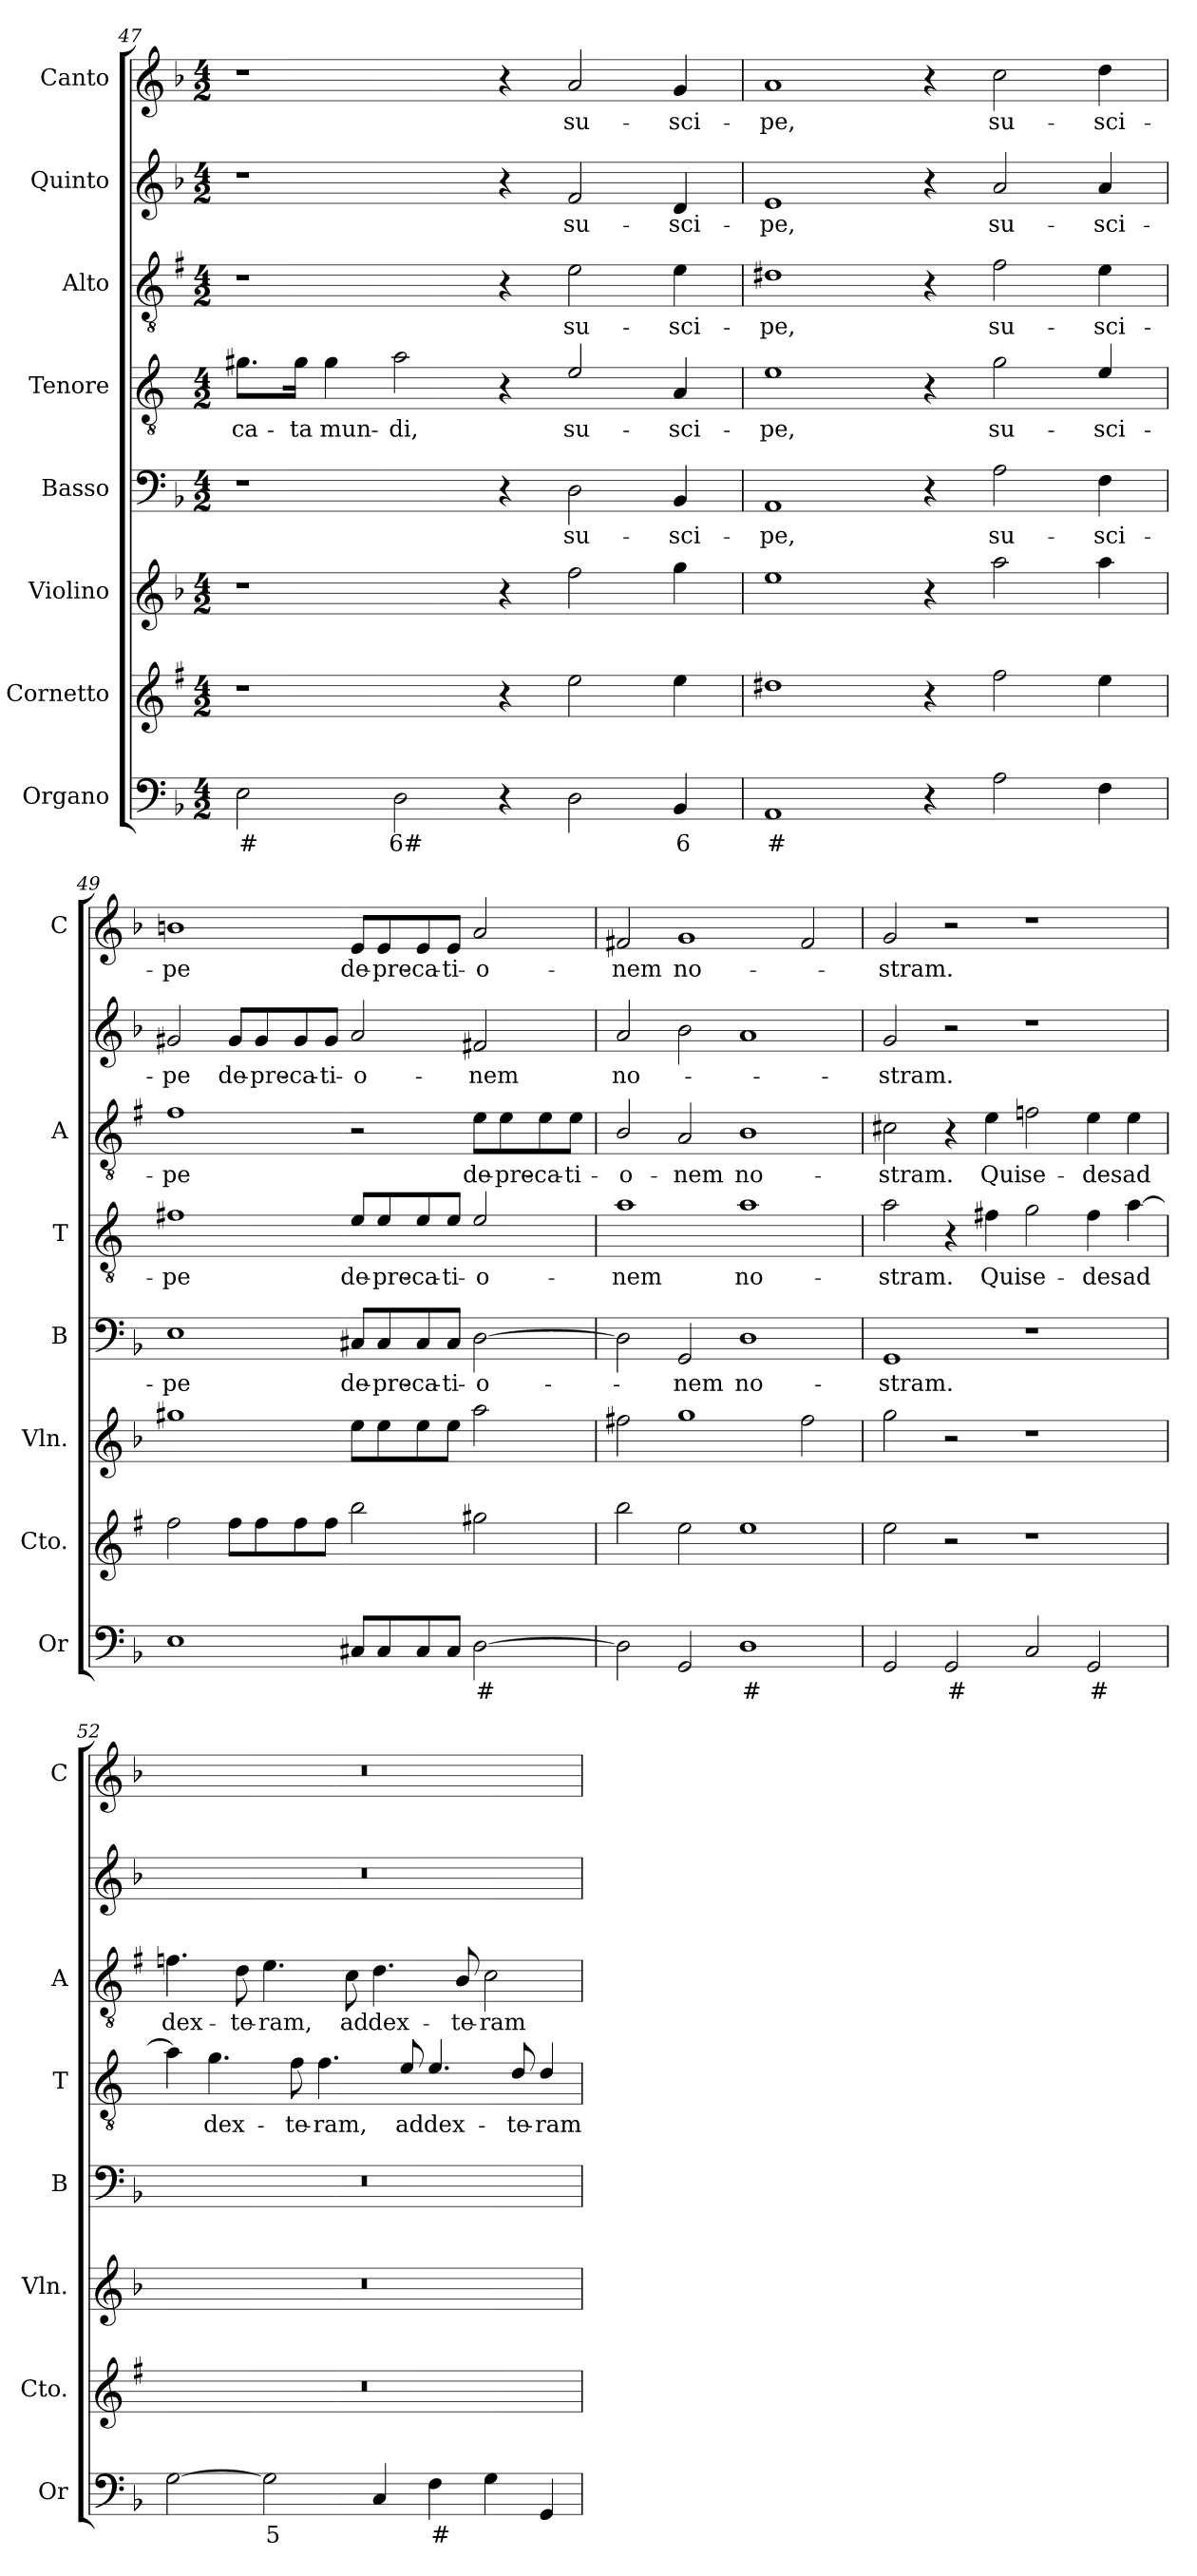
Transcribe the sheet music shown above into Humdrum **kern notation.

**kern	**text	**kern	**kern	**kern	**text	**kern	**text	**kern	**text	**kern	**text	**kern	**text
*part8	*part8	*part7	*part6	*part5	*part5	*part4	*part4	*part3	*part3	*part2	*part2	*part1	*part1
*staff8	*staff8	*staff7	*staff6	*staff5	*staff5	*staff4	*staff4	*staff3	*staff3	*staff2	*staff2	*staff1	*staff1
*I"Organo	*	*I"Cornetto	*I"Violino	*I"Basso	*	*I"Tenore	*	*I"Alto	*	*I"Quinto	*	*I"Canto	*
*I'Or	*	*I'Cto.	*I'Vln.	*I'B	*	*I'T	*	*I'A	*	*	*	*I'C	*
*clefF4	*	*clefG2	*clefG2	*clefF4	*	*clefGv2	*	*clefGv2	*	*clefG2	*	*clefG2	*
*	*	*ITrd1c2	*	*	*	*ITrd4c7	*	*ITrd1c2	*	*	*	*	*
*k[b-]	*	*k[b-]	*k[b-]	*k[b-]	*	*k[b-]	*	*k[b-]	*	*k[b-]	*	*k[b-]	*
*F:	*	*F:	*F:	*F:	*	*F:	*	*F:	*	*F:	*	*F:	*
*M4/2	*	*M4/2	*M4/2	*M4/2	*	*M4/2	*	*M4/2	*	*M4/2	*	*M4/2	*
=47	=47	=47	=47	=47	=47	=47	=47	=47	=47	=47	=47	=47	=47
!	!LO:LY:b	!	!	!	!	!	!LO:LY:b	!	!	!	!	!	!
2E\	#	1r	1r	1r	.	8.c#X\L	-ca-	1r	.	1r	.	1r	.
!	!	!	!	!	!	!	!LO:LY:b	!	!	!	!	!	!
.	.	.	.	.	.	16c#\Jk	-ta	.	.	.	.	.	.
!	!	!	!	!	!	!	!LO:LY:b	!	!	!	!	!	!
.	.	.	.	.	.	4c#\	mun-	.	.	.	.	.	.
!	!LO:LY:b	!	!	!	!	!	!LO:LY:b	!	!	!	!	!	!
2D\	6#	.	.	.	.	2d\	-di,	.	.	.	.	.	.
4r	.	4r	4r	4r	.	4r	.	4r	.	4r	.	4r	.
!	!	!	!	!	!LO:LY:b	!	!LO:LY:b	!	!LO:LY:b	!	!LO:LY:b	!	!LO:LY:b
2D\	.	2dd\	2ff\	2D\	su-	2A/	su-	2d\	su-	2f/	su-	2a/	su-
!	!LO:LY:b	!	!	!	!LO:LY:b	!	!LO:LY:b	!	!LO:LY:b	!	!LO:LY:b	!	!LO:LY:b
4BB-/	6	4dd\	4gg\	4BB-/	-sci-	4D/	-sci-	4d\	-sci-	4d/	-sci-	4g/	-sci-
!!LO:LB:g=z
=48	=48	=48	=48	=48	=48	=48	=48	=48	=48	=48	=48	=48	=48
!	!LO:LY:b	!	!	!	!LO:LY:b	!	!LO:LY:b	!	!LO:LY:b	!	!LO:LY:b	!	!LO:LY:b
1AA	#	1cc#X	1ee	1AA	-pe,	1A	-pe,	1c#X	-pe,	1e	-pe,	1a	-pe,
4r	.	4r	4r	4r	.	4r	.	4r	.	4r	.	4r	.
!	!	!	!	!	!LO:LY:b	!	!LO:LY:b	!	!LO:LY:b	!	!LO:LY:b	!	!LO:LY:b
2A\	.	2ee\	2aa\	2A\	su-	2c\	su-	2e\	su-	2a/	su-	2cc\	su-
!	!	!	!	!	!LO:LY:b	!	!LO:LY:b	!	!LO:LY:b	!	!LO:LY:b	!	!LO:LY:b
4F\	.	4dd\	4aa\	4F\	-sci-	4A/	-sci-	4d\	-sci-	4a/	-sci-	4dd\	-sci-
=49	=49	=49	=49	=49	=49	=49	=49	=49	=49	=49	=49	=49	=49
!	!	!	!	!	!LO:LY:b	!	!LO:LY:b	!	!LO:LY:b	!	!LO:LY:b	!	!LO:LY:b
1E	.	2ee\	1gg#X	1E	-pe	1Bn	-pe	1e	-pe	2g#X/	-pe	1bn	-pe
!	!	!	!	!	!	!	!	!	!	!	!LO:LY:b	!	!
.	.	8ee\L	.	.	.	.	.	.	.	8g#/L	de-	.	.
!	!	!	!	!	!	!	!	!	!	!	!LO:LY:b	!	!
.	.	8ee\	.	.	.	.	.	.	.	8g#/	-pre-	.	.
!	!	!	!	!	!	!	!	!	!	!	!LO:LY:b	!	!
.	.	8ee\	.	.	.	.	.	.	.	8g#/	-ca-	.	.
!	!	!	!	!	!	!	!	!	!	!	!LO:LY:b	!	!
.	.	8ee\J	.	.	.	.	.	.	.	8g#/J	-ti-	.	.
!	!	!	!	!	!LO:LY:b	!	!LO:LY:b	!	!	!	!LO:LY:b	!	!LO:LY:b
8C#X/L	.	2aa\	8ee\L	8C#X/L	de-	8A/L	de-	2r	.	2a/	-o-	8e/L	de-
!	!	!	!	!	!LO:LY:b	!	!LO:LY:b	!	!	!	!	!	!LO:LY:b
8C#/	.	.	8ee\	8C#/	-pre-	8A/	-pre-	.	.	.	.	8e/	-pre-
!	!	!	!	!	!LO:LY:b	!	!LO:LY:b	!	!	!	!	!	!LO:LY:b
8C#/	.	.	8ee\	8C#/	-ca-	8A/	-ca-	.	.	.	.	8e/	-ca-
!	!	!	!	!	!LO:LY:b	!	!LO:LY:b	!	!	!	!	!	!LO:LY:b
8C#/J	.	.	8ee\J	8C#/J	-ti-	8A/J	-ti-	.	.	.	.	8e/J	-ti-
!	!LO:LY:b	!	!	!	!LO:LY:b	!	!LO:LY:b	!	!LO:LY:b	!	!LO:LY:b	!	!LO:LY:b
[2D\	#	2ff#X\	2aa\	[2D\	-o-	2A/	-o-	8d\L	de-	2f#X/	-nem	2a/	-o-
!	!	!	!	!	!	!	!	!	!LO:LY:b	!	!	!	!
.	.	.	.	.	.	.	.	8d\	-pre-	.	.	.	.
!	!	!	!	!	!	!	!	!	!LO:LY:b	!	!	!	!
.	.	.	.	.	.	.	.	8d\	-ca-	.	.	.	.
!	!	!	!	!	!	!	!	!	!LO:LY:b	!	!	!	!
.	.	.	.	.	.	.	.	8d\J	-ti-	.	.	.	.
=50	=50	=50	=50	=50	=50	=50	=50	=50	=50	=50	=50	=50	=50
!	!	!	!	!	!	!	!LO:LY:b	!	!LO:LY:b	!	!LO:LY:b	!	!LO:LY:b
2D\]	.	2aa\	2ff#X\	2D\]	.	1d	-nem	2A/	-o-	2a/	no-	2f#X/	-nem
!	!	!	!	!	!LO:LY:b	!	!	!	!LO:LY:b	!	!	!	!LO:LY:b
2GG/	.	2dd\	1gg	2GG/	-nem	.	.	2G/	-nem	2b-\	.	1g	no-
!	!LO:LY:b	!	!	!	!LO:LY:b	!	!LO:LY:b	!	!LO:LY:b	!	!	!	!
1D	#	1dd	.	1D	no-	1d	no-	1A	no-	1a	.	.	.
.	.	.	2ff#\	.	.	.	.	.	.	.	.	2f#/	.
!!LO:PB:g=z
=51	=51	=51	=51	=51	=51	=51	=51	=51	=51	=51	=51	=51	=51
!	!	!	!	!	!LO:LY:b	!	!LO:LY:b	!	!LO:LY:b	!	!LO:LY:b	!	!LO:LY:b
2GG/	.	2dd\	2gg\	1GG	-stram.	2d\	-stram.	2Bn\	-stram.	2g/	-stram.	2g/	-stram.
!	!LO:LY:b	!	!	!	!	!	!	!	!	!	!	!	!
2GG/	#	2r	2r	.	.	4r	.	4r	.	2r	.	2r	.
!	!	!	!	!	!	!	!LO:LY:b	!	!LO:LY:b	!	!	!	!
.	.	.	.	.	.	4Bn\	Qui	4d\	Qui	.	.	.	.
!	!	!	!	!	!	!	!LO:LY:b	!	!LO:LY:b	!	!	!	!
2C/	.	1r	1r	1r	.	2c\	se-	2e-X\	se-	1r	.	1r	.
!	!LO:LY:b	!	!	!	!	!	!LO:LY:b	!	!LO:LY:b	!	!	!	!
2GG/	#	.	.	.	.	4B\	-des	4d\	-des	.	.	.	.
!	!	!	!	!	!	!	!LO:LY:b	!	!LO:LY:b	!	!	!	!
.	.	.	.	.	.	[4d\	ad	4d\	ad	.	.	.	.
=52	=52	=52	=52	=52	=52	=52	=52	=52	=52	=52	=52	=52	=52
!	!	!	!	!	!	!	!	!	!LO:LY:b	!	!	!	!
[2G\	.	0r	0r	0r	.	4d\]	.	4.e-X\	dex-	0r	.	0r	.
!	!	!	!	!	!	!	!LO:LY:b	!	!	!	!	!	!
.	.	.	.	.	.	4.c\	dex-	.	.	.	.	.	.
!	!	!	!	!	!	!	!	!	!LO:LY:b	!	!	!	!
.	.	.	.	.	.	.	.	8c\	-te-	.	.	.	.
!	!LO:LY:b	!	!	!	!	!	!	!	!LO:LY:b	!	!	!	!
2G\]	5	.	.	.	.	.	.	4.d\	-ram,	.	.	.	.
!	!	!	!	!	!	!	!LO:LY:b	!	!	!	!	!	!
.	.	.	.	.	.	8B-\	-te-	.	.	.	.	.	.
!	!	!	!	!	!	!	!LO:LY:b	!	!	!	!	!	!
.	.	.	.	.	.	4.B-\	-ram,	.	.	.	.	.	.
!	!	!	!	!	!	!	!	!	!LO:LY:b	!	!	!	!
.	.	.	.	.	.	.	.	8B-\	ad	.	.	.	.
!	!	!	!	!	!	!	!	!	!LO:LY:b	!	!	!	!
4C/	.	.	.	.	.	.	.	4.c\	dex-	.	.	.	.
!	!	!	!	!	!	!	!LO:LY:b	!	!	!	!	!	!
.	.	.	.	.	.	8A/	ad	.	.	.	.	.	.
!	!LO:LY:b	!	!	!	!	!	!LO:LY:b	!	!	!	!	!	!
4F\	#	.	.	.	.	4.A/	dex-	.	.	.	.	.	.
!	!	!	!	!	!	!	!	!	!LO:LY:b	!	!	!	!
.	.	.	.	.	.	.	.	8A/	-te-	.	.	.	.
!	!	!	!	!	!	!	!	!	!LO:LY:b	!	!	!	!
4G\	.	.	.	.	.	.	.	2B-\	-ram	.	.	.	.
!	!	!	!	!	!	!	!LO:LY:b	!	!	!	!	!	!
.	.	.	.	.	.	8G/	-te-	.	.	.	.	.	.
!	!	!	!	!	!	!	!LO:LY:b	!	!	!	!	!	!
4GG/	.	.	.	.	.	4G/	-ram	.	.	.	.	.	.
=	=	=	=	=	=	=	=	=	=	=	=	=	=
*-	*-	*-	*-	*-	*-	*-	*-	*-	*-	*-	*-	*-	*-
